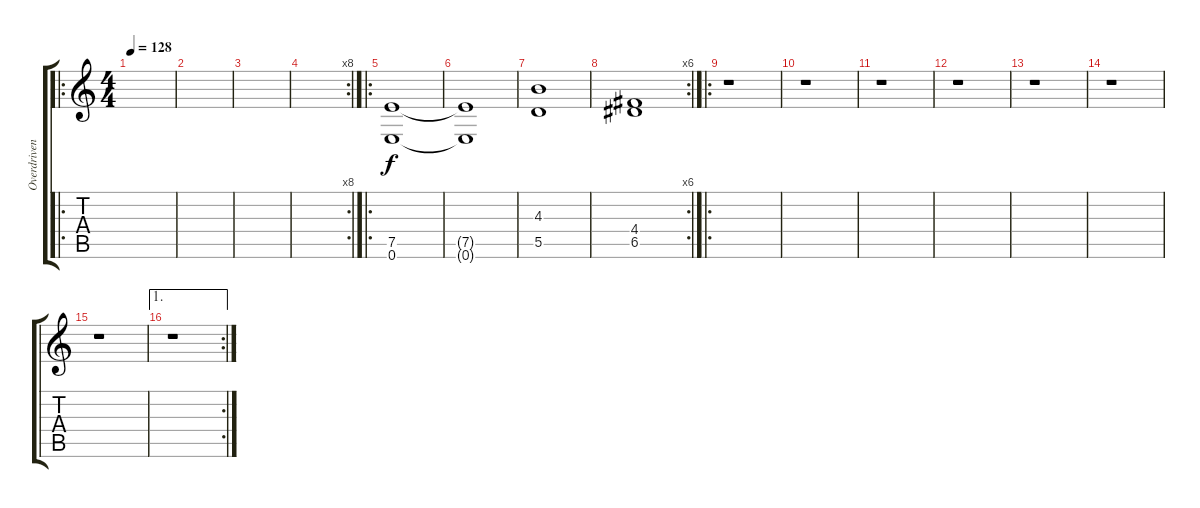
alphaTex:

\track ("Overdriven Guitar I" "Overdriven") {instrument overdrivenguitar}
\staff {score tabs}
\tuning (E4 B3 G3 D3 A2 E2) {hide}
\ro
\ts (4 4)
\tempo 128
\clef g2
\ks c
|
|
|
\rc 8
|
\ro
(7.5 0.6).1 |
(7.5{t} 0.6{t}).1 |
(4.3 5.5).1 |
\rc 6
(4.4 6.5).1 |
\ro
r.1 |
r.1 |
r.1 |
r.1 |
r.1 |
r.1 |
r.1 |
\ae 1
\rc 2
r.1
